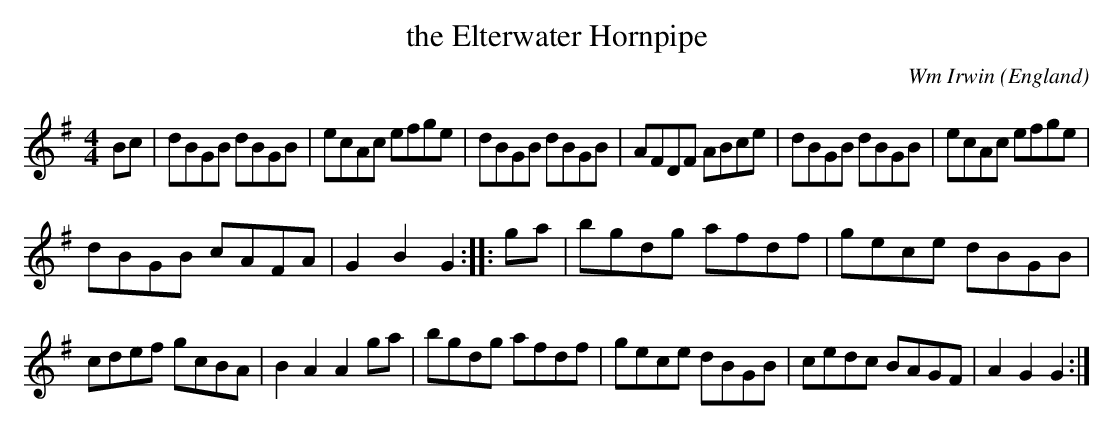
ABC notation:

X:1
T:the Elterwater Hornpipe
C:Wm Irwin
M:4/4
O:England
K:G major
Bc|\
dBGB dBGB| ecAc efge| \
dBGB dBGB| AFDF ABce| \
dBGB dBGB| ecAc efge|
dBGB cAFA| G2B2 G2  ::\
ga|\
bgdg afdf| gece dBGB|
cdef gcBA| B2A2 A2ga| \
bgdg afdf| gece dBGB| \
cedc BAGF| A2G2 G2:|
